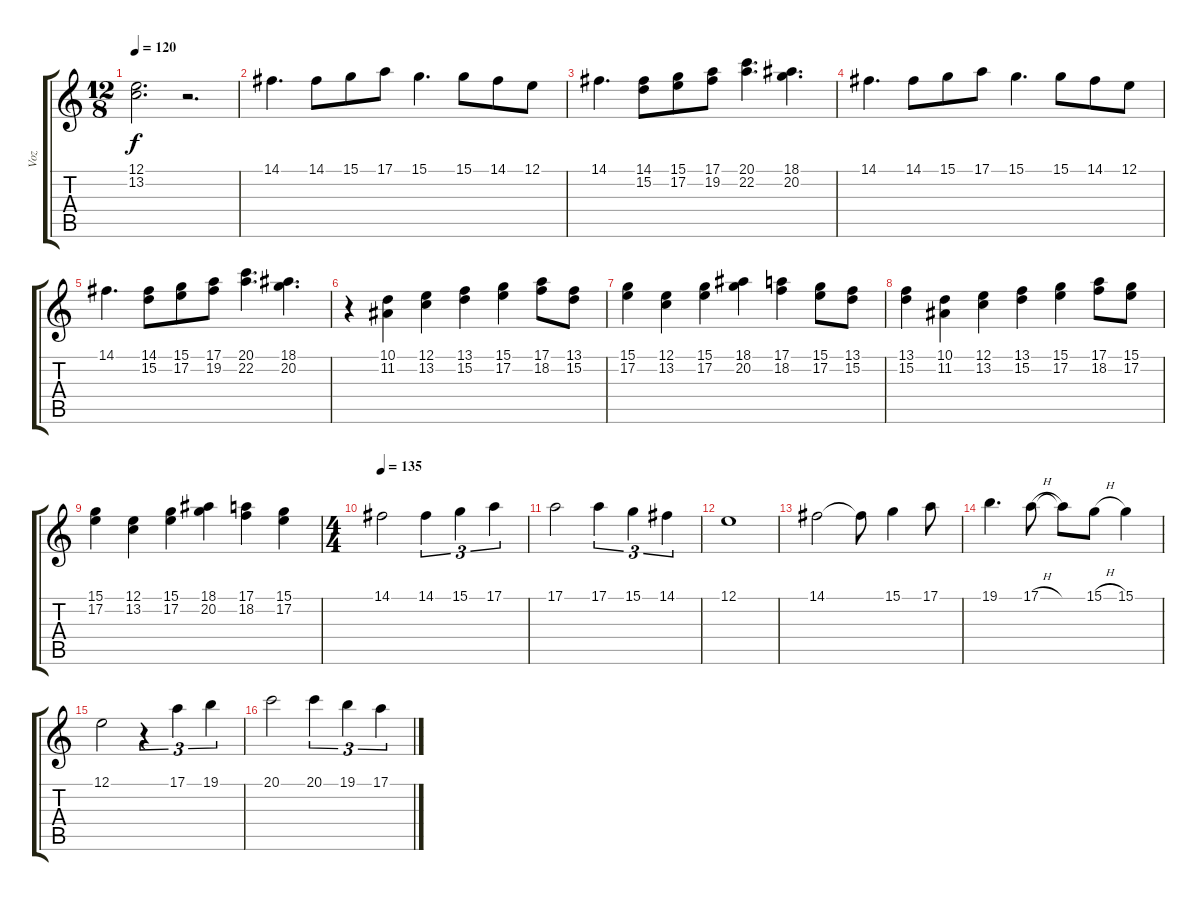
\track ("Voz" "Voz") {instrument lead6voice}
\staff {score tabs}
\tuning (E4 B3 G3 D3 A2 E2) {hide}
\ts (12 8)
\tempo 120
\clef g2
\ks c
(12.1 13.2).2{d dy f} r.2{d} |
14.1.4{d} 14.1.8 15.1.8 17.1.8 15.1.4{d} 15.1.8 14.1.8 12.1.8 |
14.1.4{d} (14.1 15.2).8 (15.1 17.2).8 (17.1 19.2).8 (20.1 22.2).4{d} (18.1 20.2).4{d} |
14.1.4{d} 14.1.8 15.1.8 17.1.8 15.1.4{d} 15.1.8 14.1.8 12.1.8 |
14.1.4{d} (14.1 15.2).8 (15.1 17.2).8 (17.1 19.2).8 (20.1 22.2).4{d} (18.1 20.2).4{d} |
r.4 (10.1 11.2).4 (12.1 13.2).4 (13.1 15.2).4 (15.1 17.2).4 (17.1 18.2).8 (13.1 15.2).8 |
(15.1 17.2).4 (12.1 13.2).4 (15.1 17.2).4 (18.1 20.2).4 (17.1 18.2).4 (15.1 17.2).8 (13.1 15.2).8 |
(13.1 15.2).4 (10.1 11.2).4 (12.1 13.2).4 (13.1 15.2).4 (15.1 17.2).4 (17.1 18.2).8 (15.1 17.2).8 |
(15.1 17.2).4 (12.1 13.2).4 (15.1 17.2).4 (18.1 20.2).4 (17.1 18.2).4 (15.1 17.2).4 |
\ts (4 4)
\tempo 141
\tempo 134
\tempo 135
14.1.2{volume 16} 14.1.4{tu (3 2)} 15.1.4{tu (3 2)} 17.1.4{tu (3 2)} |
17.1.2 17.1.4{tu (3 2)} 15.1.4{tu (3 2)} 14.1.4{tu (3 2)} |
12.1.1 |
14.1.2 14.1{t}.8 15.1.4 17.1.8 |
19.1.4{d} 17.1{h}.8 17.1{t}.8 15.1{h}.8 15.1.4 |
12.1.2 r.4{tu (3 2)} 17.1.4{tu (3 2)} 19.1.4{tu (3 2)} |
20.1.2 20.1.4{tu (3 2)} 19.1.4{tu (3 2)} 17.1.4{tu (3 2)}
